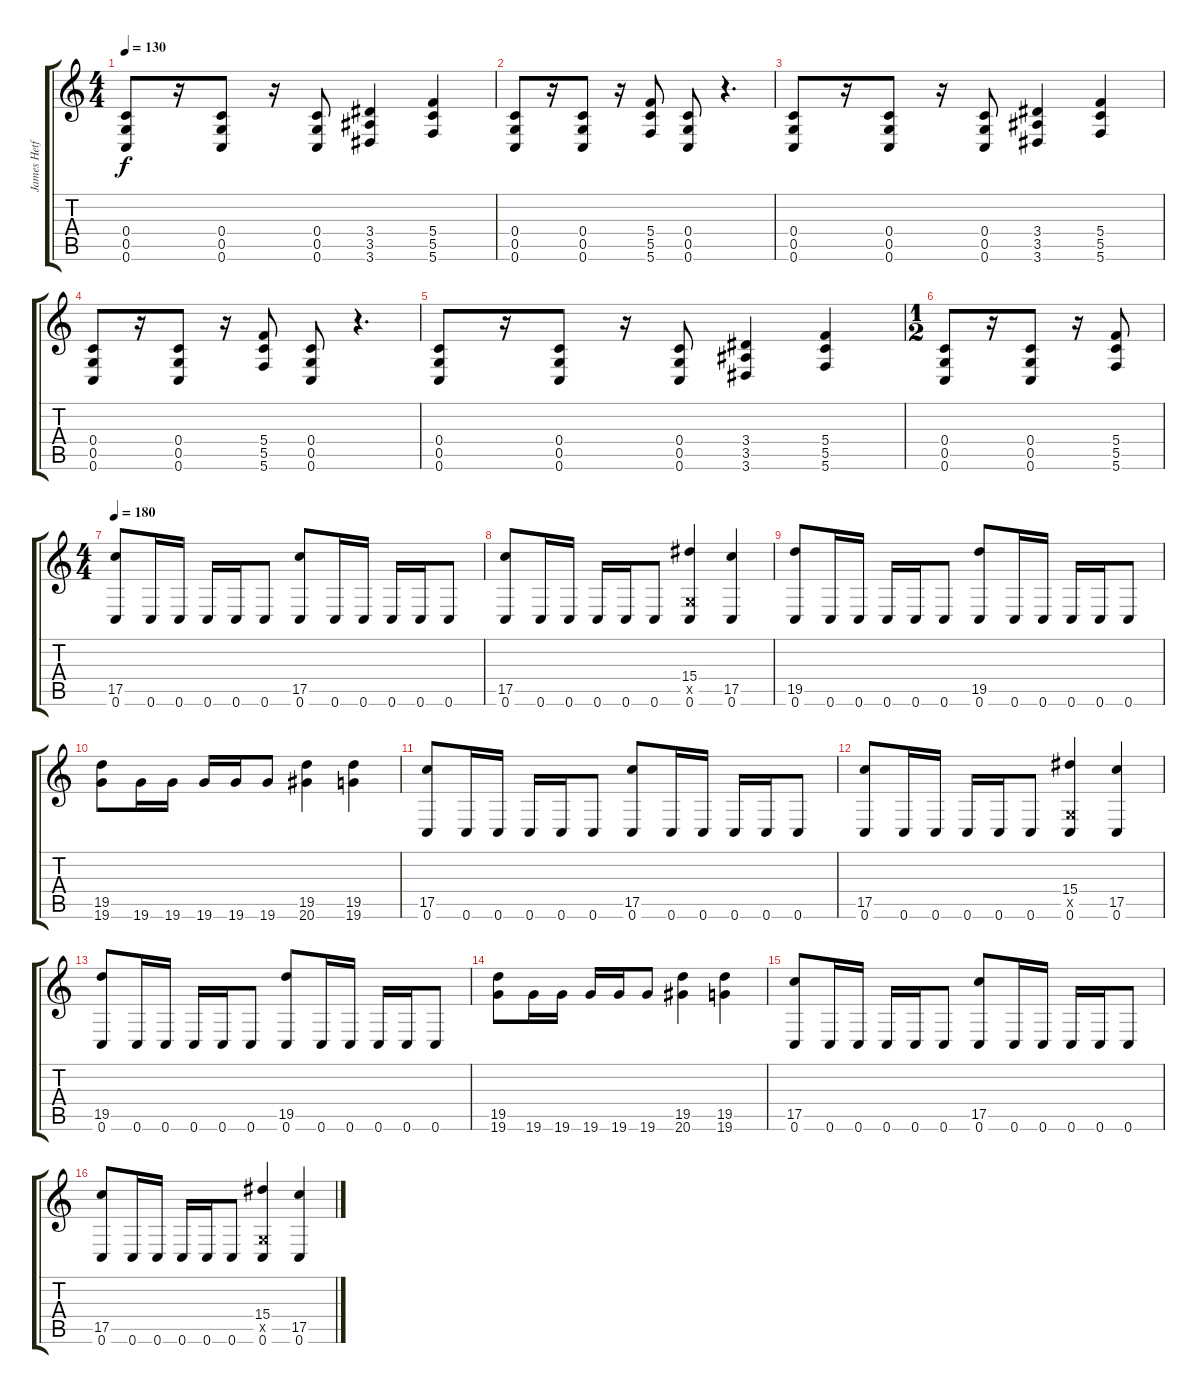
\track ("James Hetfield" "James Hetf") {instrument distortionguitar}
\staff {score tabs}
\tuning (D4 A3 F3 C3 G2 C2) {hide}
\ts (4 4)
\tempo 130
\clef g2
\ks c
(0.4 0.5 0.6).8{dy f} r.16 (0.4 0.5 0.6).8 r.16 (0.4 0.5 0.6).8 (3.4 3.5 3.6).4 (5.4 5.5 5.6).4 |
(0.4 0.5 0.6).8 r.16 (0.4 0.5 0.6).8 r.16 (5.4 5.5 5.6).8 (0.4 0.5 0.6).8 r.4{d} |
(0.4 0.5 0.6).8 r.16 (0.4 0.5 0.6).8 r.16 (0.4 0.5 0.6).8 (3.4 3.5 3.6).4 (5.4 5.5 5.6).4 |
(0.4 0.5 0.6).8 r.16 (0.4 0.5 0.6).8 r.16 (5.4 5.5 5.6).8 (0.4 0.5 0.6).8 r.4{d} |
(0.4 0.5 0.6).8 r.16 (0.4 0.5 0.6).8 r.16 (0.4 0.5 0.6).8 (3.4 3.5 3.6).4 (5.4 5.5 5.6).4 |
\ts (1 2)
(0.4 0.5 0.6).8 r.16 (0.4 0.5 0.6).8 r.16 (5.4 5.5 5.6).8 |
\ts (4 4)
\tempo 180
(17.5 0.6).8 0.6.16 0.6.16 0.6.16 0.6.16 0.6.8 (17.5 0.6).8 0.6.16 0.6.16 0.6.16 0.6.16 0.6.8 |
(17.5 0.6).8 0.6.16 0.6.16 0.6.16 0.6.16 0.6.8 (15.4 0.5{x} 0.6).4 (17.5 0.6).4 |
(19.5 0.6).8 0.6.16 0.6.16 0.6.16 0.6.16 0.6.8 (19.5 0.6).8 0.6.16 0.6.16 0.6.16 0.6.16 0.6.8 |
(19.5 19.6).8 19.6.16 19.6.16 19.6.16 19.6.16 19.6.8 (19.5 20.6).4 (19.5 19.6).4 |
(17.5 0.6).8 0.6.16 0.6.16 0.6.16 0.6.16 0.6.8 (17.5 0.6).8 0.6.16 0.6.16 0.6.16 0.6.16 0.6.8 |
(17.5 0.6).8 0.6.16 0.6.16 0.6.16 0.6.16 0.6.8 (15.4 0.5{x} 0.6).4 (17.5 0.6).4 |
(19.5 0.6).8 0.6.16 0.6.16 0.6.16 0.6.16 0.6.8 (19.5 0.6).8 0.6.16 0.6.16 0.6.16 0.6.16 0.6.8 |
(19.5 19.6).8 19.6.16 19.6.16 19.6.16 19.6.16 19.6.8 (19.5 20.6).4 (19.5 19.6).4 |
(17.5 0.6).8 0.6.16 0.6.16 0.6.16 0.6.16 0.6.8 (17.5 0.6).8 0.6.16 0.6.16 0.6.16 0.6.16 0.6.8 |
(17.5 0.6).8 0.6.16 0.6.16 0.6.16 0.6.16 0.6.8 (15.4 0.5{x} 0.6).4 (17.5 0.6).4
